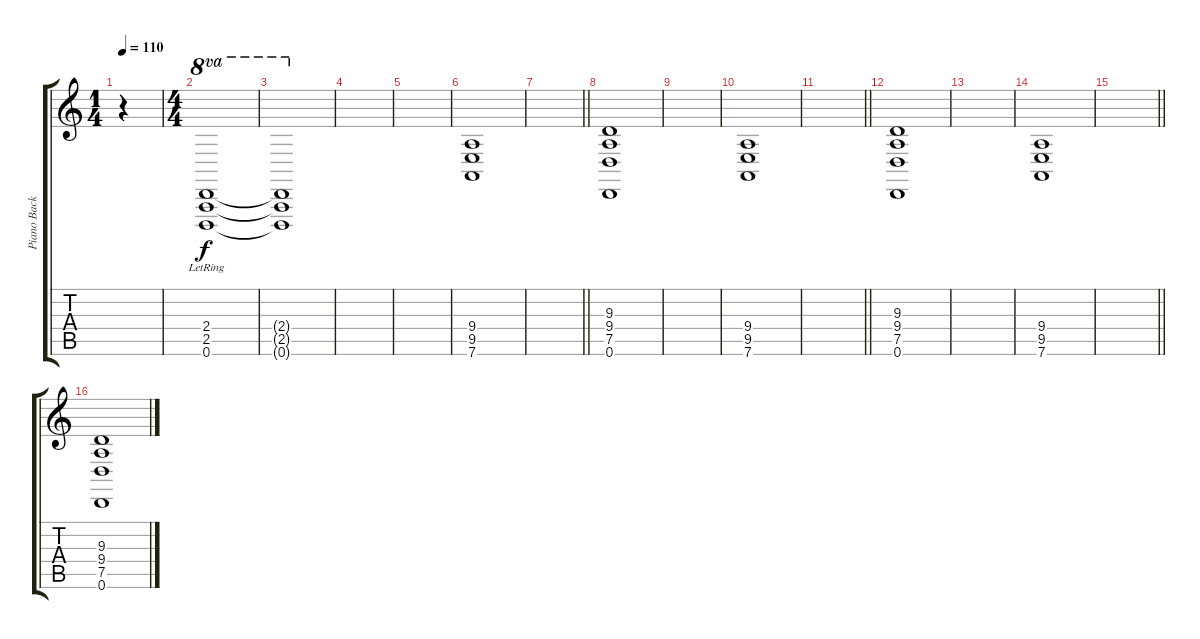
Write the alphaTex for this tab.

\track ("Piano Background" "Piano Back") {instrument acousticgrandpiano}
\staff {score tabs}
\tuning (D4 A3 F3 C3 G2 D2) {hide}
\ts (1 4)
\tempo 110
\clef g2
\ks c
r.4{dy f instrument acousticgrandpiano} |
\ts (4 4)
(2.4{lr} 2.5{lr} 0.6{lr}).1{ot 8va} |
(2.4{t} 2.5{t} 0.6{t}).1{ot 8va} |
|
|
(9.4 9.5 7.6).1 |
\barLineRight lightlight
|
(9.3 9.4 7.5 0.6).1 |
|
(9.4 9.5 7.6).1 |
\barLineRight lightlight
|
(9.3 9.4 7.5 0.6).1 |
|
(9.4 9.5 7.6).1 |
\barLineRight lightlight
|
(9.3 9.4 7.5 0.6).1
